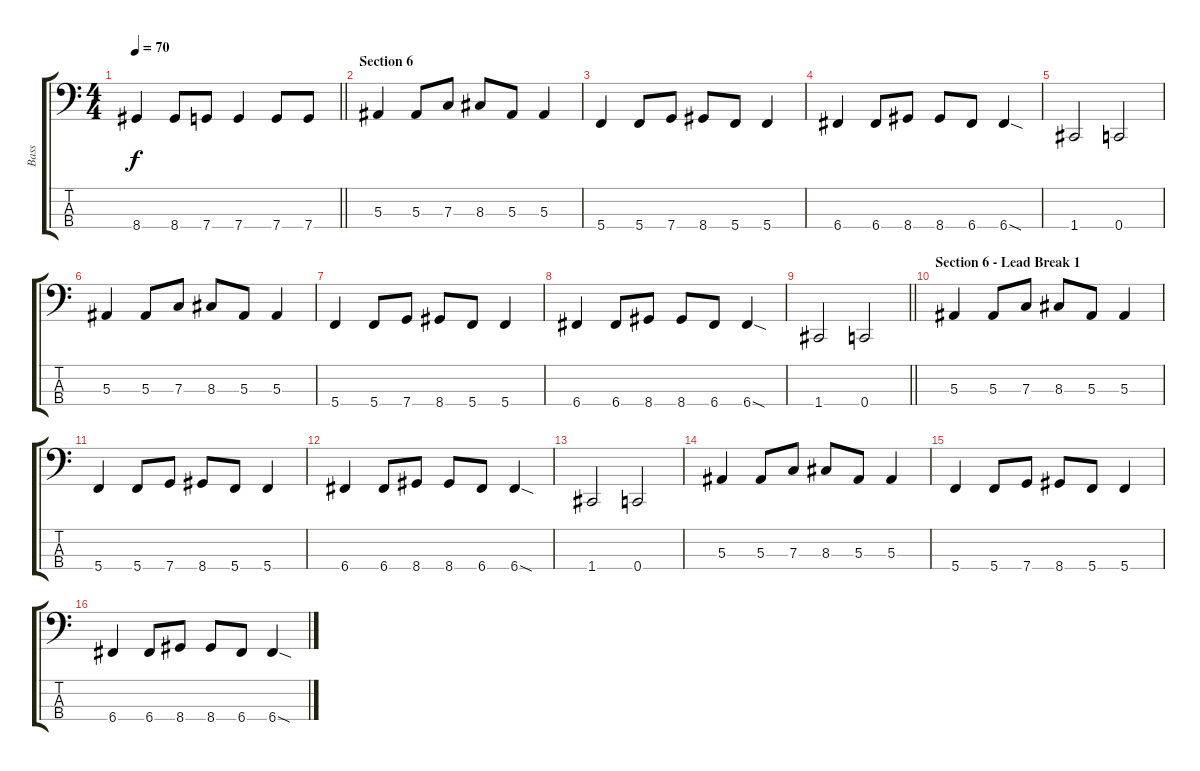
\track ("Bass" "Bass") {instrument electricbasspick}
\staff {score tabs}
\tuning (Eb2 Bb1 F1 C1) {hide}
\ts (4 4)
\tempo 70
\clef f4
\barLineRight lightlight
\ks c
8.4.4{dy f} 8.4.8 7.4.8 7.4.4 7.4.8 7.4.8 |
\section ("" "Section 6")
5.3.4 5.3.8 7.3.8 8.3.8 5.3.8 5.3.4 |
5.4.4 5.4.8 7.4.8 8.4.8 5.4.8 5.4.4 |
6.4.4 6.4.8 8.4.8 8.4.8 6.4.8 6.4{sod}.4 |
1.4.2 0.4.2 |
5.3.4 5.3.8 7.3.8 8.3.8 5.3.8 5.3.4 |
5.4.4 5.4.8 7.4.8 8.4.8 5.4.8 5.4.4 |
6.4.4 6.4.8 8.4.8 8.4.8 6.4.8 6.4{sod}.4 |
\barLineRight lightlight
1.4.2 0.4.2 |
\section ("" "Section 6 - Lead Break 1")
5.3.4 5.3.8 7.3.8 8.3.8 5.3.8 5.3.4 |
5.4.4 5.4.8 7.4.8 8.4.8 5.4.8 5.4.4 |
6.4.4 6.4.8 8.4.8 8.4.8 6.4.8 6.4{sod}.4 |
1.4.2 0.4.2 |
5.3.4 5.3.8 7.3.8 8.3.8 5.3.8 5.3.4 |
5.4.4 5.4.8 7.4.8 8.4.8 5.4.8 5.4.4 |
6.4.4 6.4.8 8.4.8 8.4.8 6.4.8 6.4{sod}.4
